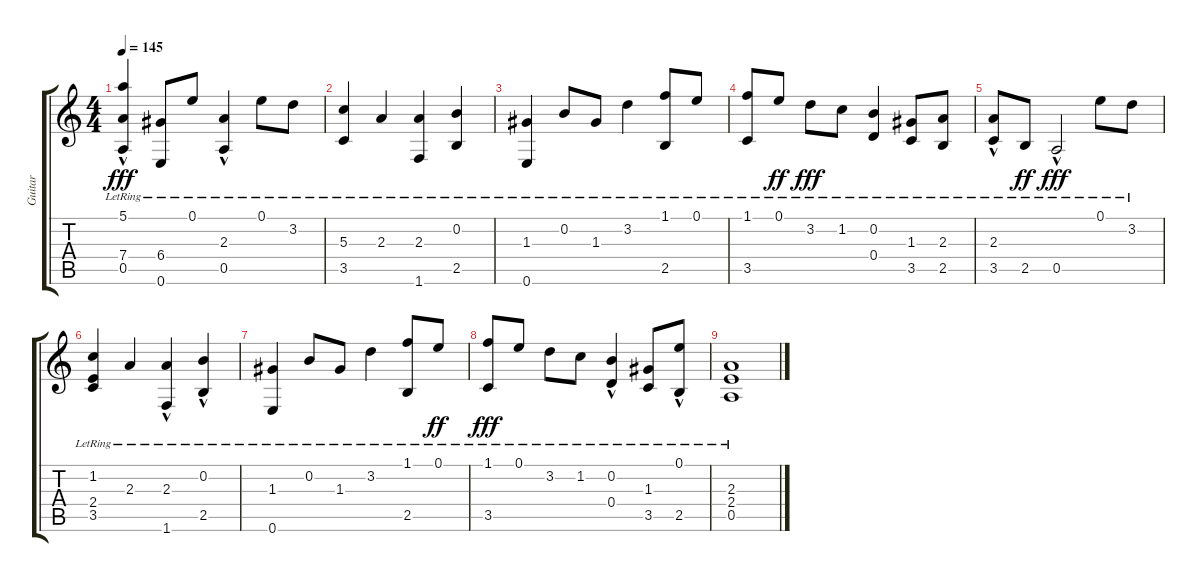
\track ("Guitar" "Guitar") {instrument acousticguitarsteel}
\staff {score tabs}
\tuning (E4 B3 G3 D3 A2 E2) {hide}
\ts (4 4)
\tempo 145
\clef g2
\ks c
(5.1{lr} 7.4{lr} 0.5{hac lr}).4{dy fff} (6.4{lr} 0.6{lr}).8 0.1{lr}.8 (2.3{lr} 0.5{hac lr}).4 0.1{lr}.8 3.2{lr}.8 |
(5.3{lr} 3.5{lr}).4 2.3{lr}.4 (2.3{lr} 1.6{lr}).4 (0.2{lr} 2.5{lr}).4 |
(1.3{lr} 0.6{lr}).4 0.2{lr}.8 1.3{lr}.8 3.2{lr}.4 (1.1{lr} 2.5{lr}).8 0.1{lr}.8 |
(1.1{lr} 3.5{lr}).8 0.1{lr}.8{dy ff} 3.2{lr}.8{dy fff} 1.2{lr}.8 (0.2{lr} 0.4{lr}).4 (1.3{lr} 3.5{lr}).8 (2.3{lr} 2.5{lr}).8 |
(2.3{hac lr} 3.5{lr}).8 2.5{lr}.8{dy ff} 0.5{hac lr}.2{dy fff} 0.1{lr}.8 3.2{lr}.8 |
(1.2{lr} 2.4{lr} 3.5{lr}).4 2.3{lr}.4 (2.3{hac lr} 1.6{hac lr}).4 (0.2{hac lr} 2.5{hac lr}).4 |
(1.3{lr} 0.6{lr}).4 0.2{lr}.8 1.3{lr}.8 3.2{lr}.4 (1.1{lr} 2.5{lr}).8 0.1{lr}.8{dy ff} |
(1.1{lr} 3.5{lr}).8{dy fff} 0.1{lr}.8 3.2{lr}.8 1.2{lr}.8 (0.2{lr} 0.4{hac lr}).4 (1.3{lr} 3.5{lr}).8 (0.1{lr} 2.5{hac lr}).8 |
(2.3{lr} 2.4{lr} 0.5{lr}).1
